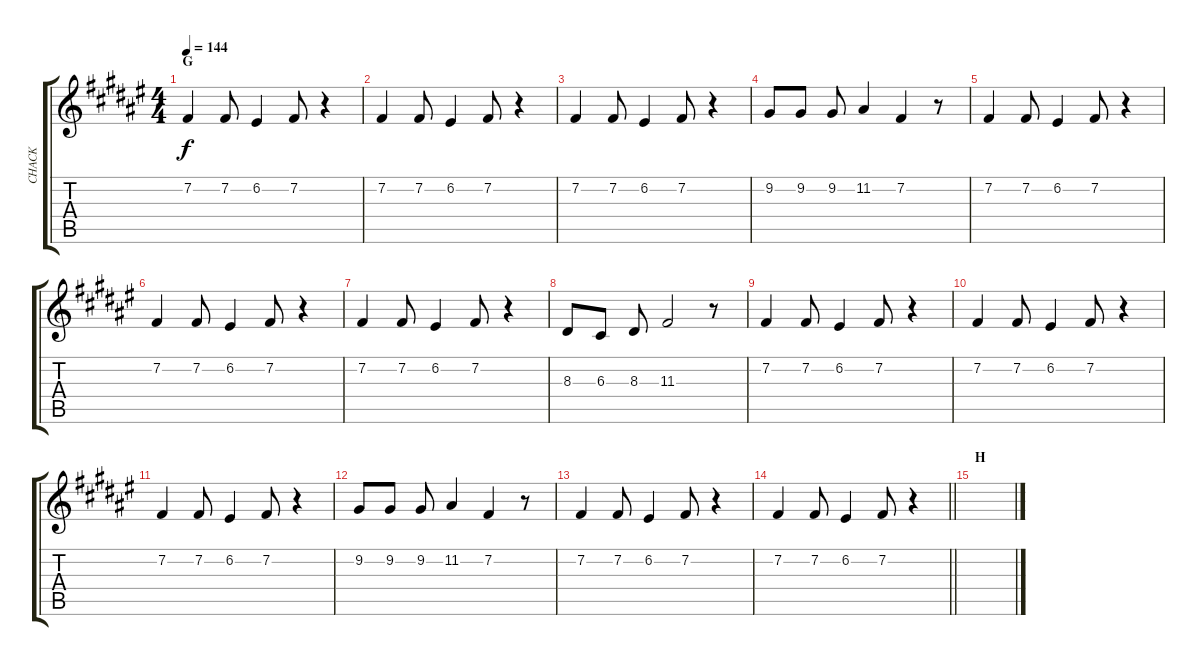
\track ("CHACK" "CHACK") {instrument voiceoohs}
\staff {score tabs}
\tuning (E4 B3 G3 D3 A2 E2) {hide}
\ts (4 4)
\section ("" "G")
\tempo 144
\clef g2
\ks d#minor
7.2.4{dy f} 7.2.8 6.2.4 7.2.8 r.4 |
7.2.4 7.2.8 6.2.4 7.2.8 r.4 |
7.2.4 7.2.8 6.2.4 7.2.8 r.4 |
9.2.8 9.2.8 9.2.8 11.2.4 7.2.4 r.8 |
7.2.4 7.2.8 6.2.4 7.2.8 r.4 |
7.2.4 7.2.8 6.2.4 7.2.8 r.4 |
7.2.4 7.2.8 6.2.4 7.2.8 r.4 |
8.3.8 6.3.8 8.3.8 11.3.2 r.8 |
7.2.4 7.2.8 6.2.4 7.2.8 r.4 |
7.2.4 7.2.8 6.2.4 7.2.8 r.4 |
7.2.4 7.2.8 6.2.4 7.2.8 r.4 |
9.2.8 9.2.8 9.2.8 11.2.4 7.2.4 r.8 |
7.2.4 7.2.8 6.2.4 7.2.8 r.4 |
\barLineRight lightlight
7.2.4 7.2.8 6.2.4 7.2.8 r.4 |
\section ("" "H")
